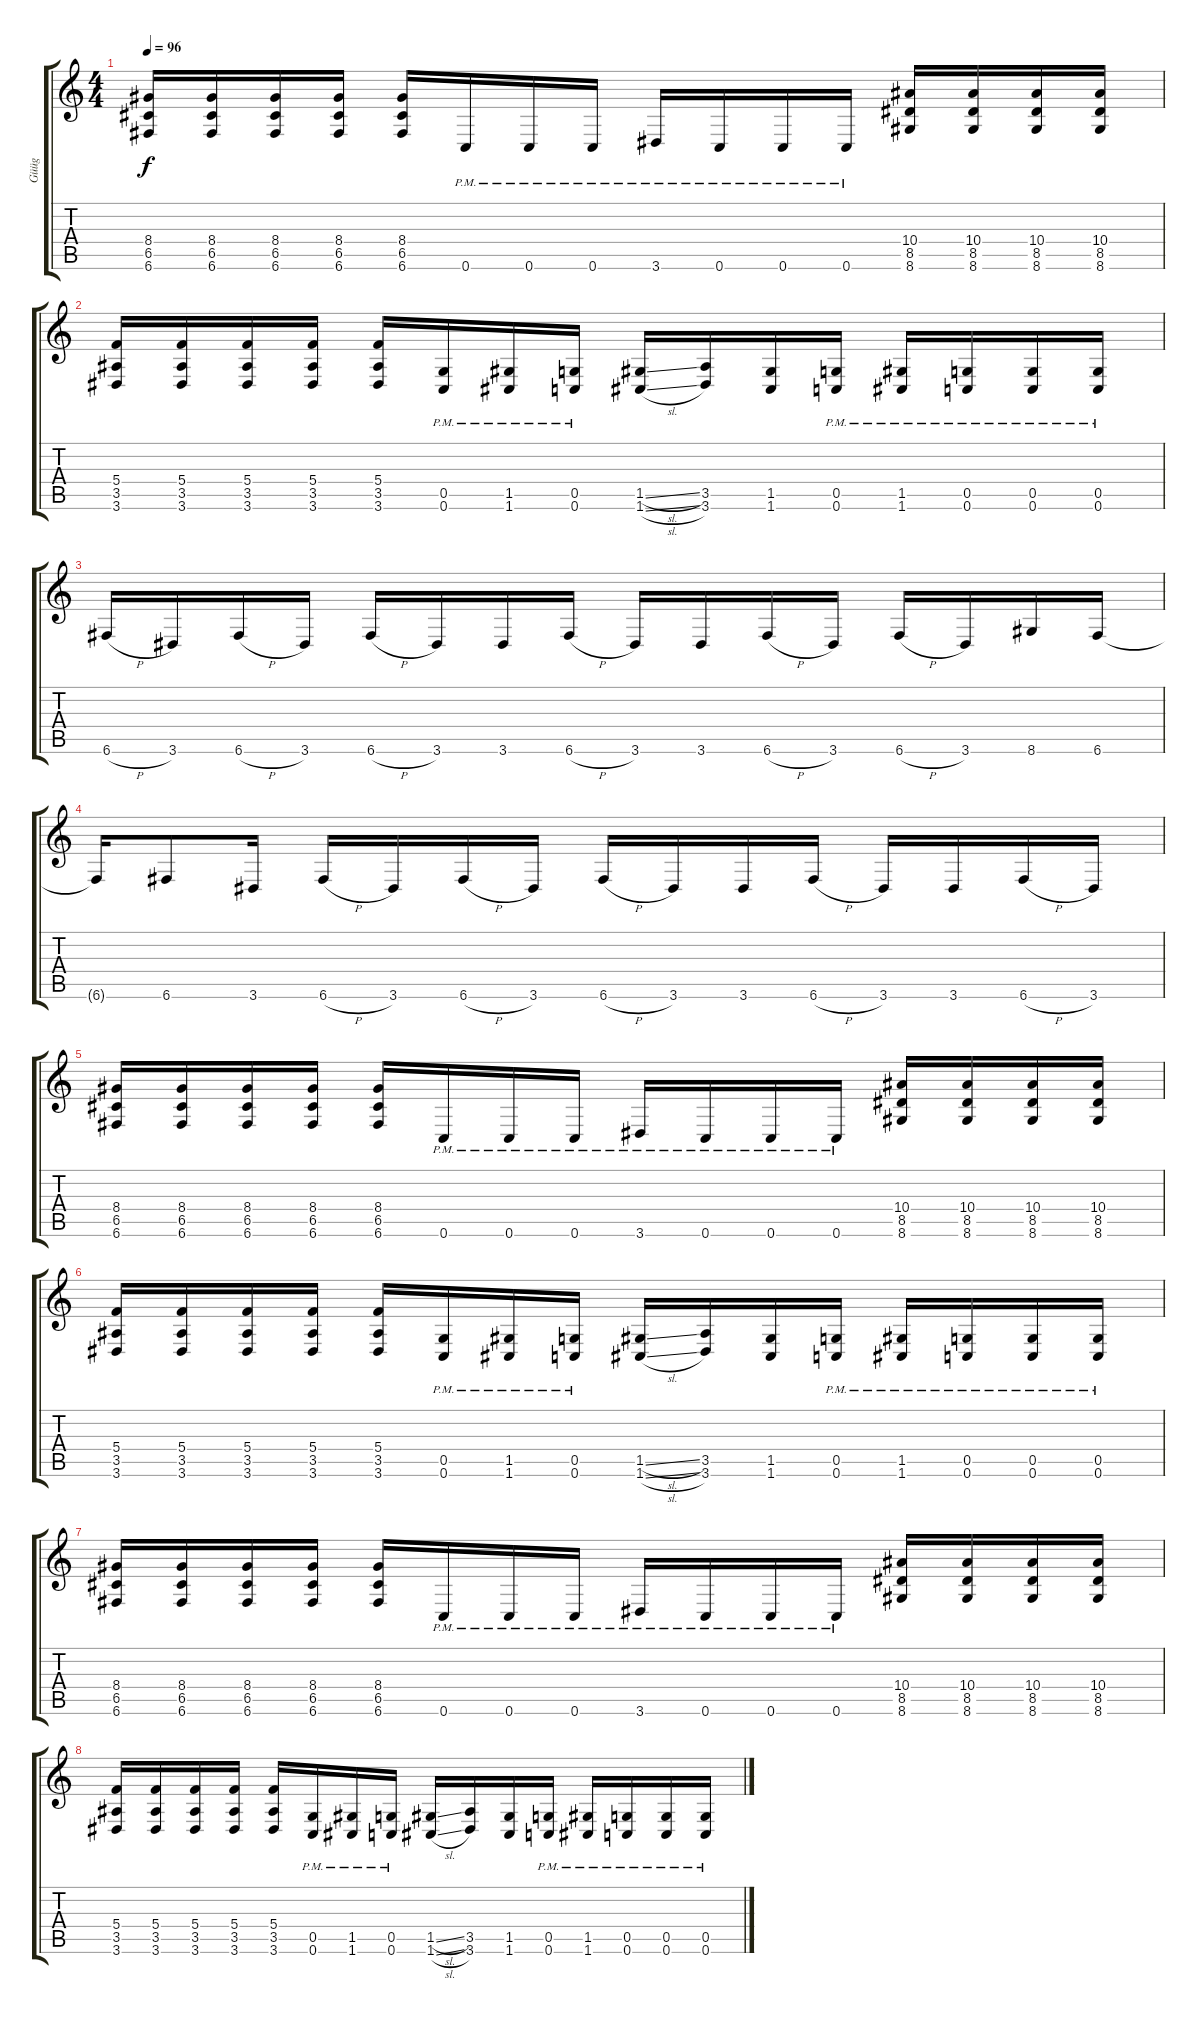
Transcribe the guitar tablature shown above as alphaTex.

\track ("Güüg" "Güüg") {instrument distortionguitar}
\staff {score tabs}
\tuning (D4 A3 F3 C3 G2 C2) {hide}
\ts (4 4)
\tempo 96
\clef g2
\ks c
(8.4 6.5 6.6).16{dy f} (8.4 6.5 6.6).16 (8.4 6.5 6.6).16 (8.4 6.5 6.6).16 (8.4 6.5 6.6).16 0.6{pm}.16 0.6{pm}.16 0.6{pm}.16 3.6{pm}.16 0.6{pm}.16 0.6{pm}.16 0.6{pm}.16 (10.4 8.5 8.6).16 (10.4 8.5 8.6).16 (10.4 8.5 8.6).16 (10.4 8.5 8.6).16 |
(5.4 3.5 3.6).16 (5.4 3.5 3.6).16 (5.4 3.5 3.6).16 (5.4 3.5 3.6).16 (5.4 3.5 3.6).16 (0.5{pm} 0.6{pm}).16 (1.5{pm} 1.6{pm}).16 (0.5{pm} 0.6{pm}).16 (1.5{sl} 1.6{sl}).16 (3.5 3.6).16 (1.5 1.6).16 (0.5{pm} 0.6{pm}).16 (1.5{pm} 1.6{pm}).16 (0.5{pm} 0.6{pm}).16 (0.5{pm} 0.6{pm}).16 (0.5{pm} 0.6{pm}).16 |
6.6{h}.16 3.6.16 6.6{h}.16 3.6.16 6.6{h}.16 3.6.16 3.6.16 6.6{h}.16 3.6.16 3.6.16 6.6{h}.16 3.6.16 6.6{h}.16 3.6.16 8.6.16 6.6.16 |
6.6{t}.16 6.6.8 3.6.16 6.6{h}.16 3.6.16 6.6{h}.16 3.6.16 6.6{h}.16 3.6.16 3.6.16 6.6{h}.16 3.6.16 3.6.16 6.6{h}.16 3.6.16 |
(8.4 6.5 6.6).16 (8.4 6.5 6.6).16 (8.4 6.5 6.6).16 (8.4 6.5 6.6).16 (8.4 6.5 6.6).16 0.6{pm}.16 0.6{pm}.16 0.6{pm}.16 3.6{pm}.16 0.6{pm}.16 0.6{pm}.16 0.6{pm}.16 (10.4 8.5 8.6).16 (10.4 8.5 8.6).16 (10.4 8.5 8.6).16 (10.4 8.5 8.6).16 |
(5.4 3.5 3.6).16 (5.4 3.5 3.6).16 (5.4 3.5 3.6).16 (5.4 3.5 3.6).16 (5.4 3.5 3.6).16 (0.5{pm} 0.6{pm}).16 (1.5{pm} 1.6{pm}).16 (0.5{pm} 0.6{pm}).16 (1.5{sl} 1.6{sl}).16 (3.5 3.6).16 (1.5 1.6).16 (0.5{pm} 0.6{pm}).16 (1.5{pm} 1.6{pm}).16 (0.5{pm} 0.6{pm}).16 (0.5{pm} 0.6{pm}).16 (0.5{pm} 0.6{pm}).16 |
(8.4 6.5 6.6).16 (8.4 6.5 6.6).16 (8.4 6.5 6.6).16 (8.4 6.5 6.6).16 (8.4 6.5 6.6).16 0.6{pm}.16 0.6{pm}.16 0.6{pm}.16 3.6{pm}.16 0.6{pm}.16 0.6{pm}.16 0.6{pm}.16 (10.4 8.5 8.6).16 (10.4 8.5 8.6).16 (10.4 8.5 8.6).16 (10.4 8.5 8.6).16 |
(5.4 3.5 3.6).16 (5.4 3.5 3.6).16 (5.4 3.5 3.6).16 (5.4 3.5 3.6).16 (5.4 3.5 3.6).16 (0.5{pm} 0.6{pm}).16 (1.5{pm} 1.6{pm}).16 (0.5{pm} 0.6{pm}).16 (1.5{sl} 1.6{sl}).16 (3.5 3.6).16 (1.5 1.6).16 (0.5{pm} 0.6{pm}).16 (1.5{pm} 1.6{pm}).16 (0.5{pm} 0.6{pm}).16 (0.5{pm} 0.6{pm}).16 (0.5{pm} 0.6{pm}).16
